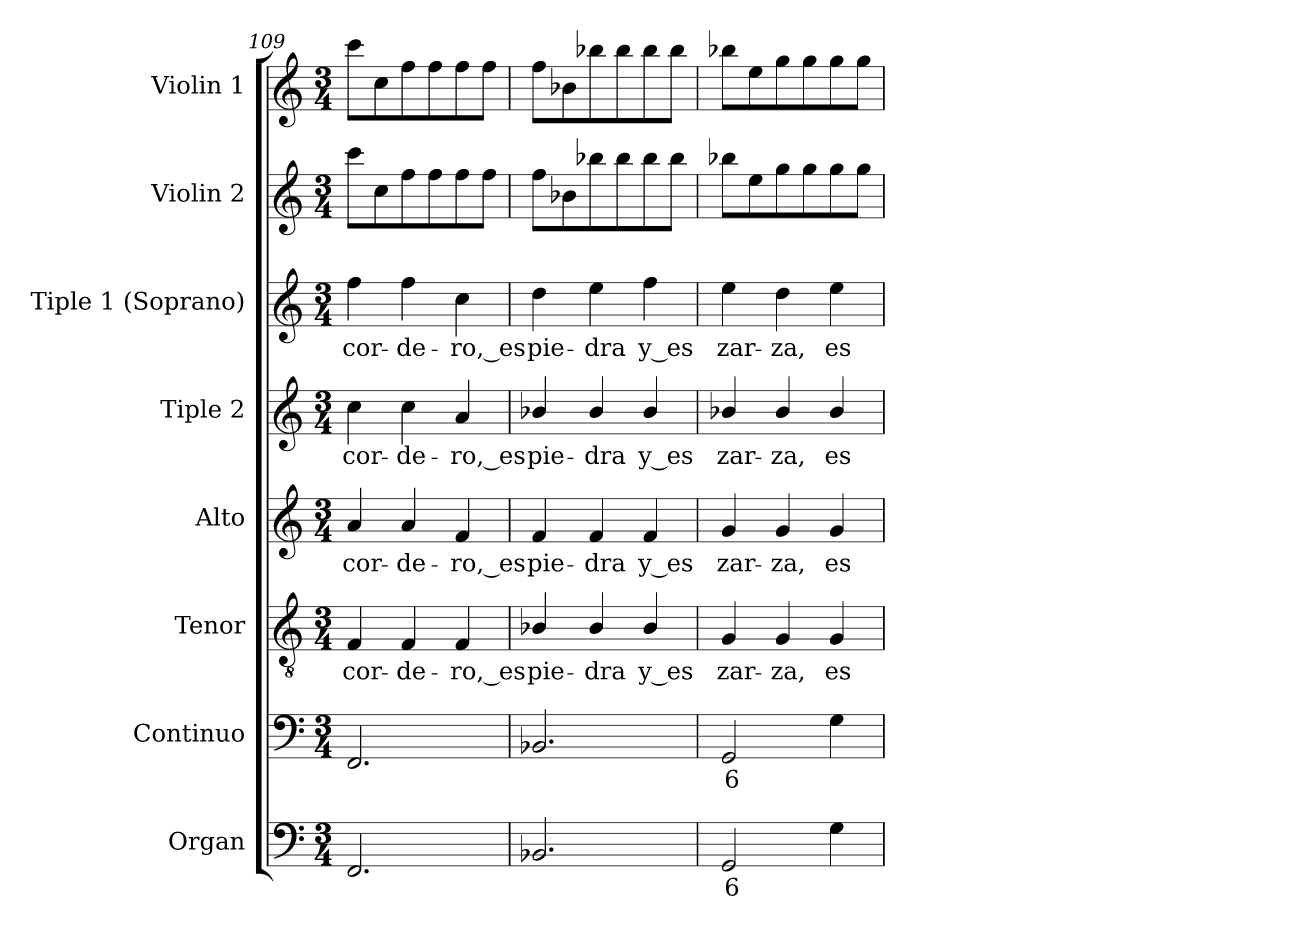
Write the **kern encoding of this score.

**kern	**text	**kern	**text	**kern	**text	**kern	**text	**kern	**text	**kern	**text	**kern	**kern
*part8	*part8	*part7	*part7	*part6	*part6	*part5	*part5	*part4	*part4	*part3	*part3	*part2	*part1
*staff8	*staff8	*staff7	*staff7	*staff6	*staff6	*staff5	*staff5	*staff4	*staff4	*staff3	*staff3	*staff2	*staff1
*I"Organ	*	*I"Continuo	*	*I"Tenor	*	*I"Alto	*	*I"Tiple 2	*	*I"Tiple 1 (Soprano)	*	*I"Violin 2	*I"Violin 1
*I'Org.	*	*I'Cont.	*	*I'T.	*	*I'A.	*	*	*	*I'S	*	*I'Vln. 2	*I'Vln. 1
*clefF4	*	*clefF4	*	*clefGv2	*	*clefG2	*	*clefG2	*	*clefG2	*	*clefG2	*clefG2
*	*	*	*	*ITrd7c12	*	*	*	*	*	*	*	*	*
*k[]	*	*k[]	*	*k[]	*	*k[]	*	*k[]	*	*k[]	*	*k[]	*k[]
*C:	*	*C:	*	*C:	*	*C:	*	*C:	*	*C:	*	*C:	*C:
*M3/4	*	*M3/4	*	*M3/4	*	*M3/4	*	*M3/4	*	*M3/4	*	*M3/4	*M3/4
=109	=109	=109	=109	=109	=109	=109	=109	=109	=109	=109	=109	=109	=109
!	!	!	!	!	!LO:LY:b:color=#000000	!	!	!	!	!	!	!	!
!	!	!	!	!	!	!	!LO:LY:b:color=#000000	!	!	!	!	!	!
!	!	!	!	!	!	!	!	!	!LO:LY:b:color=#000000	!	!	!	!
!	!	!	!	!	!	!	!	!	!	!	!LO:LY:b:color=#000000	!	!
2.FFi/	.	2.FFi/	.	4FFi/	cor-	4ai/	cor-	4cci\	cor-	4ffi\	cor-	8ccci\L	8ccci\L
.	.	.	.	.	.	.	.	.	.	.	.	8cci\	8cci\
!	!	!	!	!	!LO:LY:b:color=#000000	!	!	!	!	!	!	!	!
!	!	!	!	!	!	!	!LO:LY:b:color=#000000	!	!	!	!	!	!
!	!	!	!	!	!	!	!	!	!LO:LY:b:color=#000000	!	!	!	!
!	!	!	!	!	!	!	!	!	!	!	!LO:LY:b:color=#000000	!	!
.	.	.	.	4FFi/	-de-	4ai/	-de-	4cci\	-de-	4ffi\	-de-	8ffi\	8ffi\
.	.	.	.	.	.	.	.	.	.	.	.	8ffi\	8ffi\
!	!	!	!	!	!LO:LY:b:color=#000000	!	!	!	!	!	!	!	!
!	!	!	!	!	!	!	!LO:LY:b:color=#000000	!	!	!	!	!	!
!	!	!	!	!	!	!	!	!	!LO:LY:b:color=#000000	!	!	!	!
!	!	!	!	!	!	!	!	!	!	!	!LO:LY:b:color=#000000	!	!
.	.	.	.	4FFi/	-ro,_es	4fi/	-ro,_es	4ai/	-ro,_es	4cci\	-ro,_es	8ffi\	8ffi\
.	.	.	.	.	.	.	.	.	.	.	.	8ffi\J	8ffi\J
!!LO:PB:g=z
=110	=110	=110	=110	=110	=110	=110	=110	=110	=110	=110	=110	=110	=110
!	!	!	!	!	!LO:LY:b:color=#000000	!	!	!	!	!	!	!	!
!	!	!	!	!	!	!	!LO:LY:b:color=#000000	!	!	!	!	!	!
!	!	!	!	!	!	!	!	!	!LO:LY:b:color=#000000	!	!	!	!
!	!	!	!	!	!	!	!	!	!	!	!LO:LY:b:color=#000000	!	!
2.BB-Xi/	.	2.BB-Xi/	.	4BB-Xi/	pie-	4fi/	pie-	4b-Xi/	pie-	4ddi\	pie-	8ffi\L	8ffi\L
.	.	.	.	.	.	.	.	.	.	.	.	8b-Xi\	8b-Xi\
!	!	!	!	!	!LO:LY:b:color=#000000	!	!	!	!	!	!	!	!
!	!	!	!	!	!	!	!LO:LY:b:color=#000000	!	!	!	!	!	!
!	!	!	!	!	!	!	!	!	!LO:LY:b:color=#000000	!	!	!	!
!	!	!	!	!	!	!	!	!	!	!	!LO:LY:b:color=#000000	!	!
.	.	.	.	4BB-i/	-dra	4fi/	-dra	4b-i/	-dra	4eei\	-dra	8bb-Xi\	8bb-Xi\
.	.	.	.	.	.	.	.	.	.	.	.	8bb-i\	8bb-i\
!	!	!	!	!	!LO:LY:b:color=#000000	!	!	!	!	!	!	!	!
!	!	!	!	!	!	!	!LO:LY:b:color=#000000	!	!	!	!	!	!
!	!	!	!	!	!	!	!	!	!LO:LY:b:color=#000000	!	!	!	!
!	!	!	!	!	!	!	!	!	!	!	!LO:LY:b:color=#000000	!	!
.	.	.	.	4BB-i/	y_es	4fi/	y_es	4b-i/	y_es	4ffi\	y_es	8bb-i\	8bb-i\
.	.	.	.	.	.	.	.	.	.	.	.	8bb-i\J	8bb-i\J
=111	=111	=111	=111	=111	=111	=111	=111	=111	=111	=111	=111	=111	=111
!	!LO:LY:b:color=#000000	!	!	!	!	!	!	!	!	!	!	!	!
!	!	!	!LO:LY:b:color=#000000	!	!	!	!	!	!	!	!	!	!
!	!	!	!	!	!LO:LY:b:color=#000000	!	!	!	!	!	!	!	!
!	!	!	!	!	!	!	!LO:LY:b:color=#000000	!	!	!	!	!	!
!	!	!	!	!	!	!	!	!	!LO:LY:b:color=#000000	!	!	!	!
!	!	!	!	!	!	!	!	!	!	!	!LO:LY:b:color=#000000	!	!
2GGi/	6	2GGi/	6	4GGi/	zar-	4gi/	zar-	4b-Xi/	zar-	4eei\	zar-	8bb-Xi\L	8bb-Xi\L
.	.	.	.	.	.	.	.	.	.	.	.	8eei\	8eei\
!	!	!	!	!	!LO:LY:b:color=#000000	!	!	!	!	!	!	!	!
!	!	!	!	!	!	!	!LO:LY:b:color=#000000	!	!	!	!	!	!
!	!	!	!	!	!	!	!	!	!LO:LY:b:color=#000000	!	!	!	!
!	!	!	!	!	!	!	!	!	!	!	!LO:LY:b:color=#000000	!	!
.	.	.	.	4GGi/	-za,	4gi/	-za,	4b-i/	-za,	4ddi\	-za,	8ggi\	8ggi\
.	.	.	.	.	.	.	.	.	.	.	.	8ggi\	8ggi\
!	!	!	!	!	!LO:LY:b:color=#000000	!	!	!	!	!	!	!	!
!	!	!	!	!	!	!	!LO:LY:b:color=#000000	!	!	!	!	!	!
!	!	!	!	!	!	!	!	!	!LO:LY:b:color=#000000	!	!	!	!
!	!	!	!	!	!	!	!	!	!	!	!LO:LY:b:color=#000000	!	!
4Gi\	.	4Gi\	.	4GGi/	es	4gi/	es	4b-i/	es	4eei\	es	8ggi\	8ggi\
.	.	.	.	.	.	.	.	.	.	.	.	8ggi\J	8ggi\J
=	=	=	=	=	=	=	=	=	=	=	=	=	=
*-	*-	*-	*-	*-	*-	*-	*-	*-	*-	*-	*-	*-	*-
